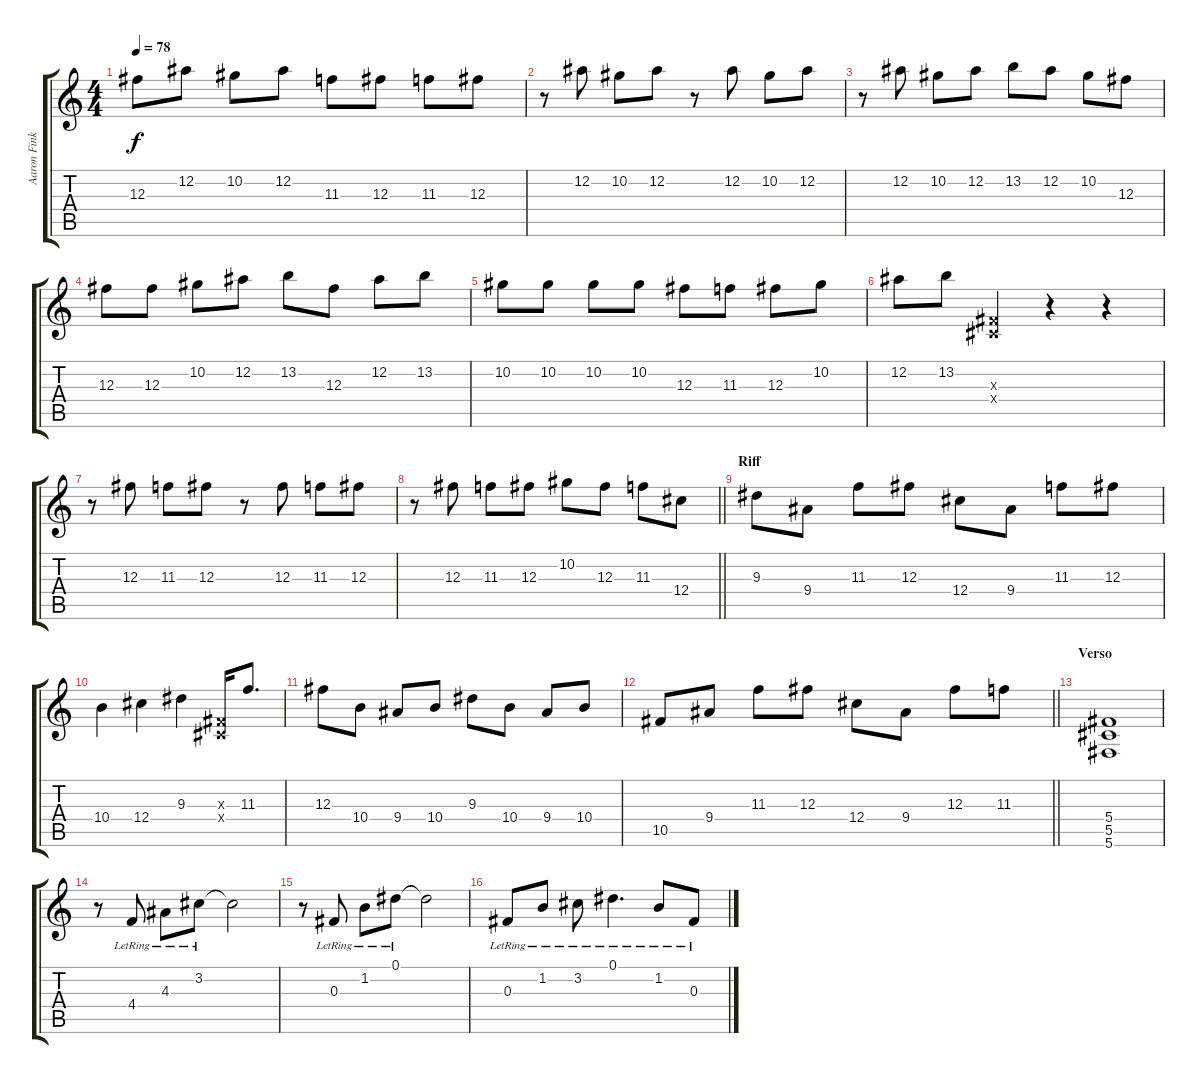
\track ("Aaron Fink" "Aaron Fink") {instrument distortionguitar}
\staff {score tabs}
\tuning (Eb4 Bb3 Gb3 Db3 Ab2 Db2) {hide}
\ts (4 4)
\tempo 78
\clef g2
\ks c
12.3.8{dy f} 12.2.8 10.2.8 12.2.8 11.3.8 12.3.8 11.3.8 12.3.8 |
r.8 12.2.8 10.2.8 12.2.8 r.8 12.2.8 10.2.8 12.2.8 |
r.8 12.2.8 10.2.8 12.2.8 13.2.8 12.2.8 10.2.8 12.3.8 |
12.3.8 12.3.8 10.2.8 12.2.8 13.2.8 12.3.8 12.2.8 13.2.8 |
10.2.8 10.2.8 10.2.8 10.2.8 12.3.8 11.3.8 12.3.8 10.2.8 |
12.2.8 13.2.8 (0.3{x} 0.4{x}).4 r.4 r.4 |
r.8 12.3.8 11.3.8 12.3.8 r.8 12.3.8 11.3.8 12.3.8 |
\barLineRight lightlight
r.8 12.3.8 11.3.8 12.3.8 10.2.8 12.3.8 11.3.8 12.4.8 |
\section ("" "Riff")
9.3.8{volume 11} 9.4.8 11.3.8 12.3.8 12.4.8 9.4.8 11.3.8 12.3.8 |
10.4.4 12.4.4 9.3.4 (0.3{x} 0.4{x}).16 11.3.8{d} |
12.3.8 10.4.8 9.4.8 10.4.8 9.3.8 10.4.8 9.4.8 10.4.8 |
\barLineRight lightlight
10.5.8 9.4.8 11.3.8 12.3.8 12.4.8 9.4.8 12.3.8 11.3.8 |
\section ("" "Verso")
(5.4 5.5 5.6).1 |
r.8{instrument electricguitarclean} 4.4{lr}.8 4.3{lr}.8 3.2{lr}.8 3.2{t}.2 |
r.8 0.3{lr}.8 1.2{lr}.8 0.1{lr}.8 0.1{t}.2 |
0.3{lr}.8 1.2{lr}.8 3.2{lr}.8 0.1{lr}.4{d} 1.2{lr}.8 0.3{lr}.8
